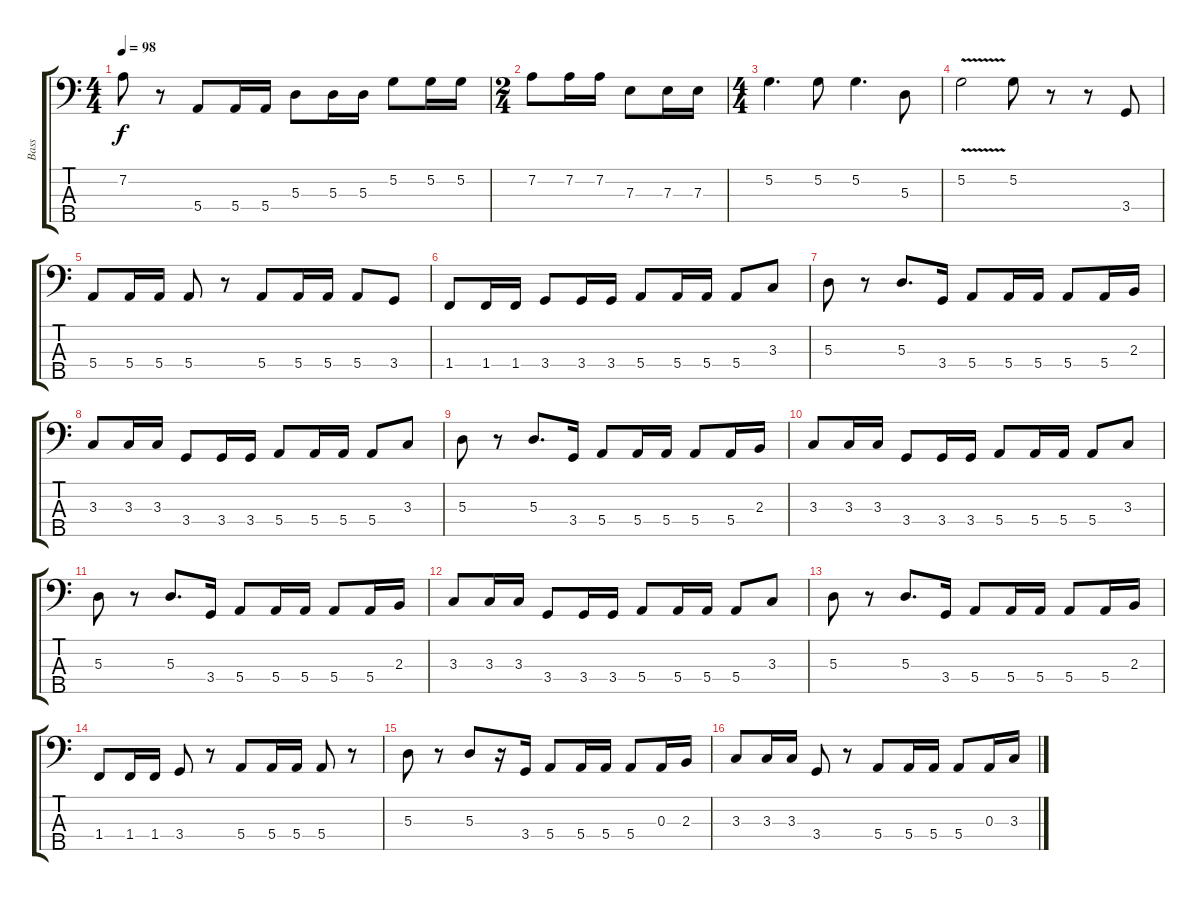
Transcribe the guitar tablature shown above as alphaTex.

\track ("Bass" "Bass") {instrument electricbassfinger}
\staff {score tabs}
\tuning (G2 D2 A1 E1 B0) {hide}
\ts (4 4)
\tempo 98
\clef f4
\ks c
7.2.8{dy f} r.8 5.4.8 5.4.16 5.4.16 5.3.8 5.3.16 5.3.16 5.2.8 5.2.16 5.2.16 |
\ts (2 4)
7.2.8 7.2.16 7.2.16 7.3.8 7.3.16 7.3.16 |
\ts (4 4)
5.2.4{d} 5.2.8 5.2.4{d} 5.3.8 |
5.2{v}.2 5.2.8 r.8 r.8 3.4.8 |
5.4.8 5.4.16 5.4.16 5.4.8 r.8 5.4.8 5.4.16 5.4.16 5.4.8 3.4.8 |
1.4.8 1.4.16 1.4.16 3.4.8 3.4.16 3.4.16 5.4.8 5.4.16 5.4.16 5.4.8 3.3.8 |
5.3.8 r.8 5.3.8{d} 3.4.16 5.4.8 5.4.16 5.4.16 5.4.8 5.4.16 2.3.16 |
3.3.8 3.3.16 3.3.16 3.4.8 3.4.16 3.4.16 5.4.8 5.4.16 5.4.16 5.4.8 3.3.8 |
5.3.8 r.8 5.3.8{d} 3.4.16 5.4.8 5.4.16 5.4.16 5.4.8 5.4.16 2.3.16 |
3.3.8 3.3.16 3.3.16 3.4.8 3.4.16 3.4.16 5.4.8 5.4.16 5.4.16 5.4.8 3.3.8 |
5.3.8 r.8 5.3.8{d} 3.4.16 5.4.8 5.4.16 5.4.16 5.4.8 5.4.16 2.3.16 |
3.3.8 3.3.16 3.3.16 3.4.8 3.4.16 3.4.16 5.4.8 5.4.16 5.4.16 5.4.8 3.3.8 |
5.3.8 r.8 5.3.8{d} 3.4.16 5.4.8 5.4.16 5.4.16 5.4.8 5.4.16 2.3.16 |
1.4.8 1.4.16 1.4.16 3.4.8 r.8 5.4.8 5.4.16 5.4.16 5.4.8 r.8 |
5.3.8 r.8 5.3.8 r.16 3.4.16 5.4.8 5.4.16 5.4.16 5.4.8 0.3.16 2.3.16 |
3.3.8 3.3.16 3.3.16 3.4.8 r.8 5.4.8 5.4.16 5.4.16 5.4.8 0.3.16 3.3.16
